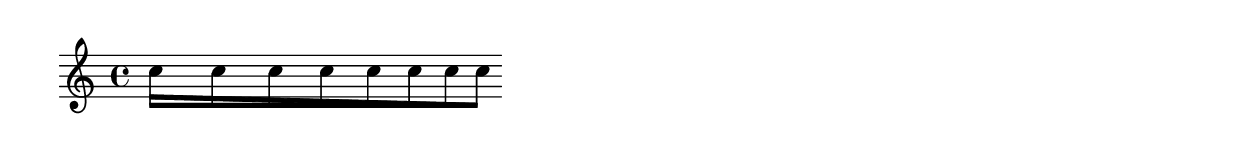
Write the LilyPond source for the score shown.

\header  {

  texidoc = "Specifying @code{grow-direction} on a beam, will cause
  feathered beaming. The @code{\featherDurations} function can be used
  to adjust note durations."
  
}

\version "2.12.0"

\paper {
  ragged-right = ##t
  indent = #0.0
}

%
% Unfortunately this quickly bumps into overflow problems. Should use
% a linear decrease instead?
%

\featherDurations #(ly:make-moment 3 4) \relative c'' {
  \override Beam #'grow-direction = #LEFT
  c16[
    c c c
    c c c c ] 
}
